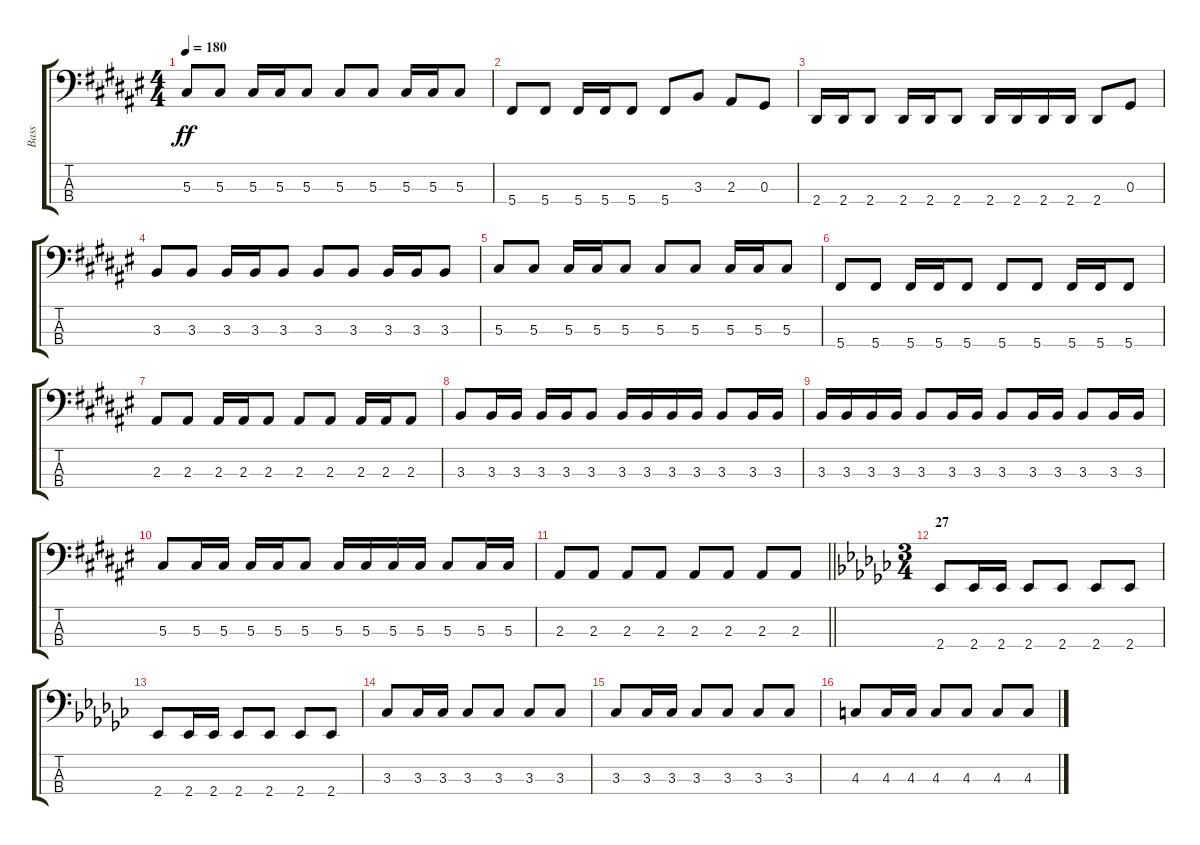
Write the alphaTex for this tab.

\track ("Bass" "Bass") {instrument electricbasspick}
\staff {score tabs}
\tuning (Gb2 Db2 Ab1 Db1) {hide}
\ts (4 4)
\tempo 180
\clef f4
\ks f#
5.3.8{dy ff} 5.3.8 5.3.16 5.3.16 5.3.8 5.3.8 5.3.8 5.3.16 5.3.16 5.3.8 |
5.4.8 5.4.8 5.4.16 5.4.16 5.4.8 5.4.8 3.3.8 2.3.8 0.3.8 |
2.4.16 2.4.16 2.4.8 2.4.16 2.4.16 2.4.8 2.4.16 2.4.16 2.4.16 2.4.16 2.4.8 0.3.8 |
3.3.8 3.3.8 3.3.16 3.3.16 3.3.8 3.3.8 3.3.8 3.3.16 3.3.16 3.3.8 |
5.3.8 5.3.8 5.3.16 5.3.16 5.3.8 5.3.8 5.3.8 5.3.16 5.3.16 5.3.8 |
5.4.8 5.4.8 5.4.16 5.4.16 5.4.8 5.4.8 5.4.8 5.4.16 5.4.16 5.4.8 |
2.3.8 2.3.8 2.3.16 2.3.16 2.3.8 2.3.8 2.3.8 2.3.16 2.3.16 2.3.8 |
3.3.8 3.3.16 3.3.16 3.3.16 3.3.16 3.3.8 3.3.16 3.3.16 3.3.16 3.3.16 3.3.8 3.3.16 3.3.16 |
3.3.16 3.3.16 3.3.16 3.3.16 3.3.8 3.3.16 3.3.16 3.3.8 3.3.16 3.3.16 3.3.8 3.3.16 3.3.16 |
5.3.8 5.3.16 5.3.16 5.3.16 5.3.16 5.3.8 5.3.16 5.3.16 5.3.16 5.3.16 5.3.8 5.3.16 5.3.16 |
\barLineRight lightlight
2.3.8 2.3.8 2.3.8 2.3.8 2.3.8 2.3.8 2.3.8 2.3.8 |
\ts (3 4)
\section ("" "27")
\ks gb
2.4.8 2.4.16 2.4.16 2.4.8 2.4.8 2.4.8 2.4.8 |
2.4.8 2.4.16 2.4.16 2.4.8 2.4.8 2.4.8 2.4.8 |
3.3.8 3.3.16 3.3.16 3.3.8 3.3.8 3.3.8 3.3.8 |
3.3.8 3.3.16 3.3.16 3.3.8 3.3.8 3.3.8 3.3.8 |
4.3.8 4.3.16 4.3.16 4.3.8 4.3.8 4.3.8 4.3.8
